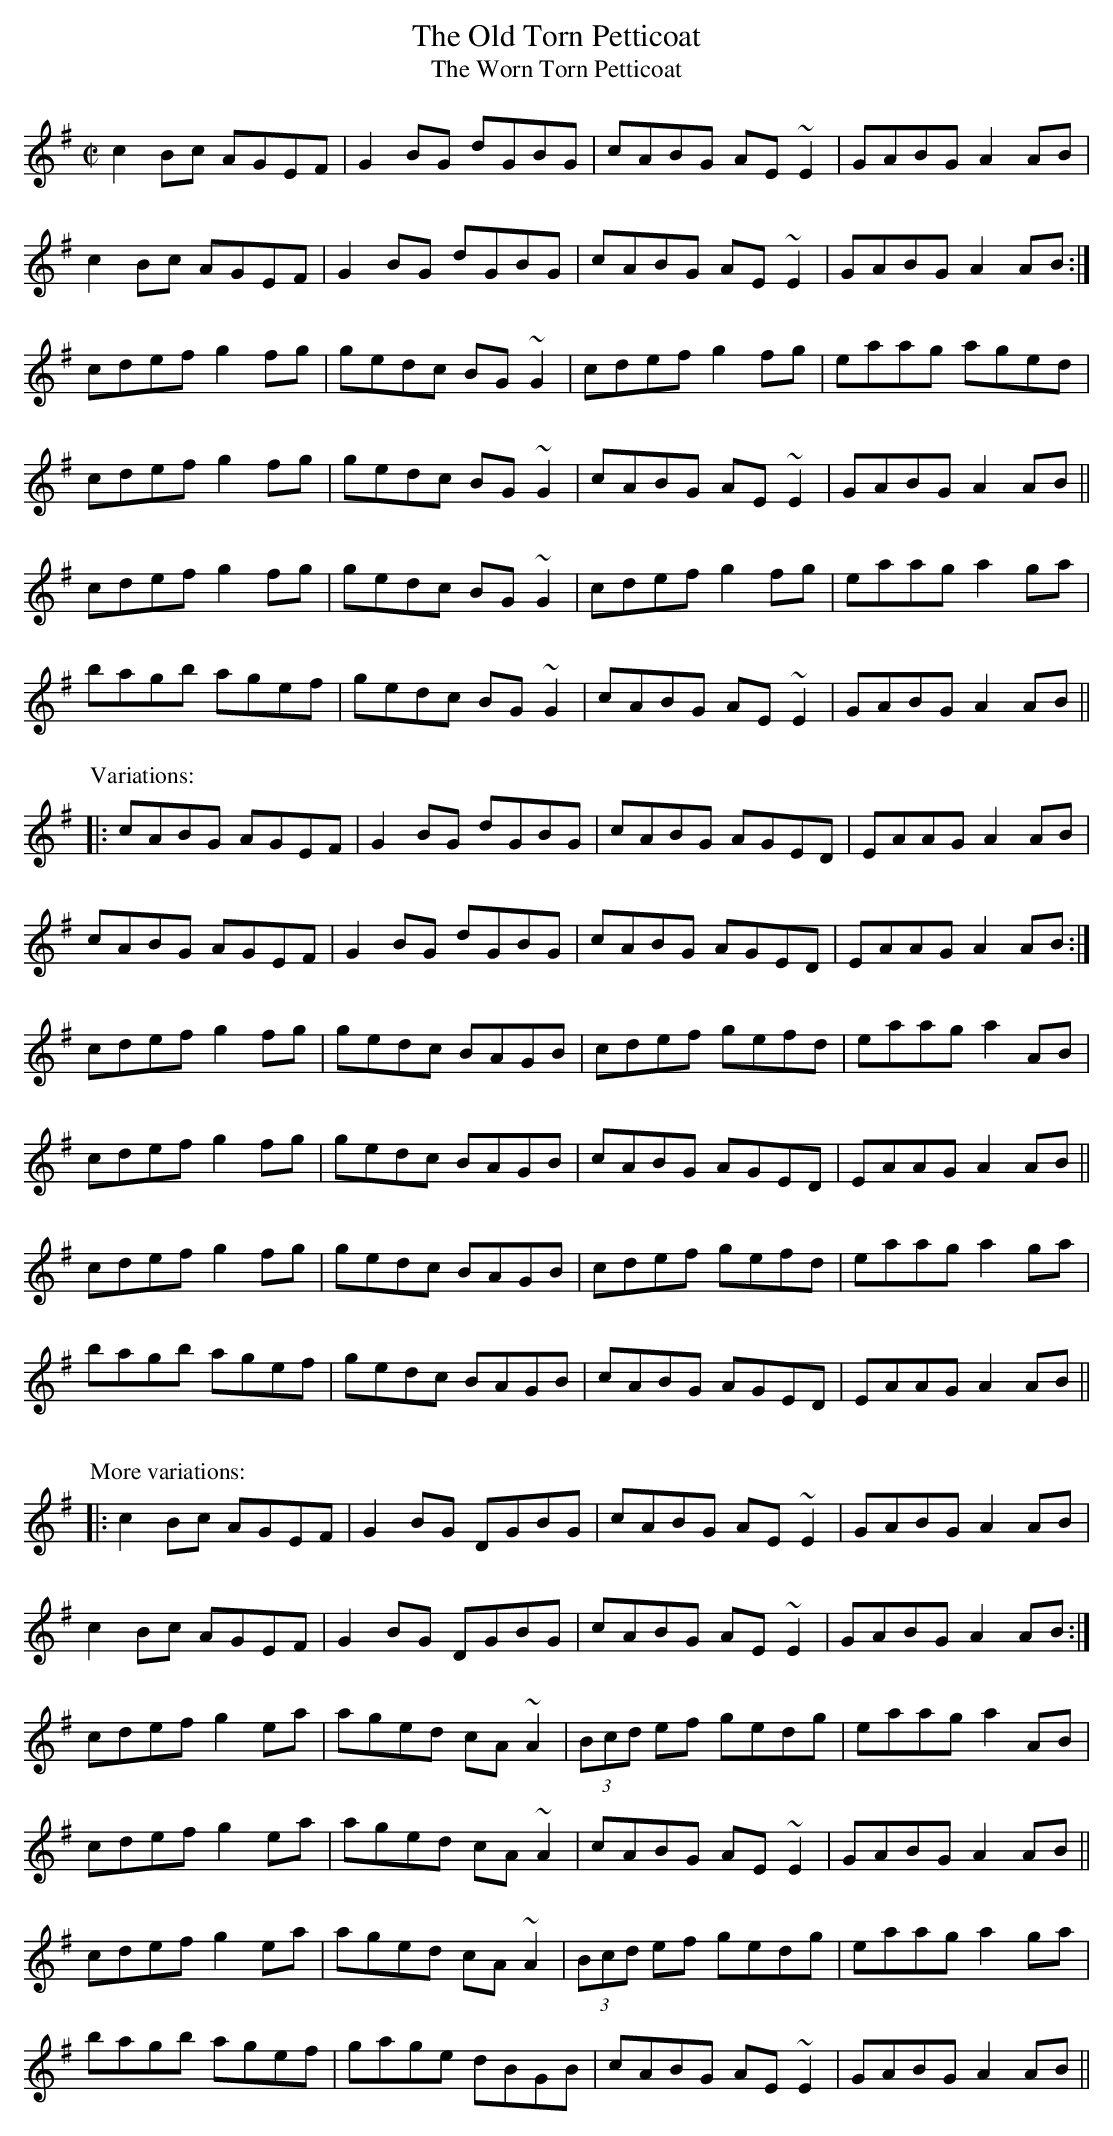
X:1
T:Old Torn Petticoat, The
T:Worn Torn Petticoat, The
M:C|
K:Ador
c2Bc AGEF | G2BG dGBG | cABG AE~E2 | GABG A2AB |
c2Bc AGEF | G2BG dGBG | cABG AE~E2 | GABG A2AB :|
cdef g2fg | gedc BG~G2 | cdef g2fg | eaag aged |
cdef g2fg | gedc BG~G2 | cABG AE~E2 | GABG A2AB ||
cdef g2fg | gedc BG~G2 | cdef g2fg | eaag a2ga |
bagb agef | gedc BG~G2 | cABG AE~E2 | GABG A2AB ||
P:Variations:
|: cABG AGEF | G2BG dGBG | cABG AGED | EAAG A2AB |
cABG AGEF | G2BG dGBG | cABG AGED | EAAG A2AB :|
cdef g2fg | gedc BAGB | cdef gefd | eaag a2AB |
cdef g2fg | gedc BAGB | cABG AGED | EAAG A2AB ||
cdef g2fg | gedc BAGB | cdef gefd | eaag a2ga |
bagb agef | gedc BAGB | cABG AGED | EAAG A2AB ||
P:More variations:
|: c2Bc AGEF | G2BG DGBG | cABG AE~E2 | GABG A2AB |
c2Bc AGEF | G2BG DGBG | cABG AE~E2 | GABG A2AB :|
cdef g2ea | aged cA~A2 | (3Bcd ef gedg | eaag a2AB |
cdef g2ea | aged cA~A2 | cABG AE~E2 | GABG A2AB ||
cdef g2ea | aged cA~A2 | (3Bcd ef gedg | eaag a2ga |
bagb agef | gage dBGB | cABG AE~E2 | GABG A2AB ||
